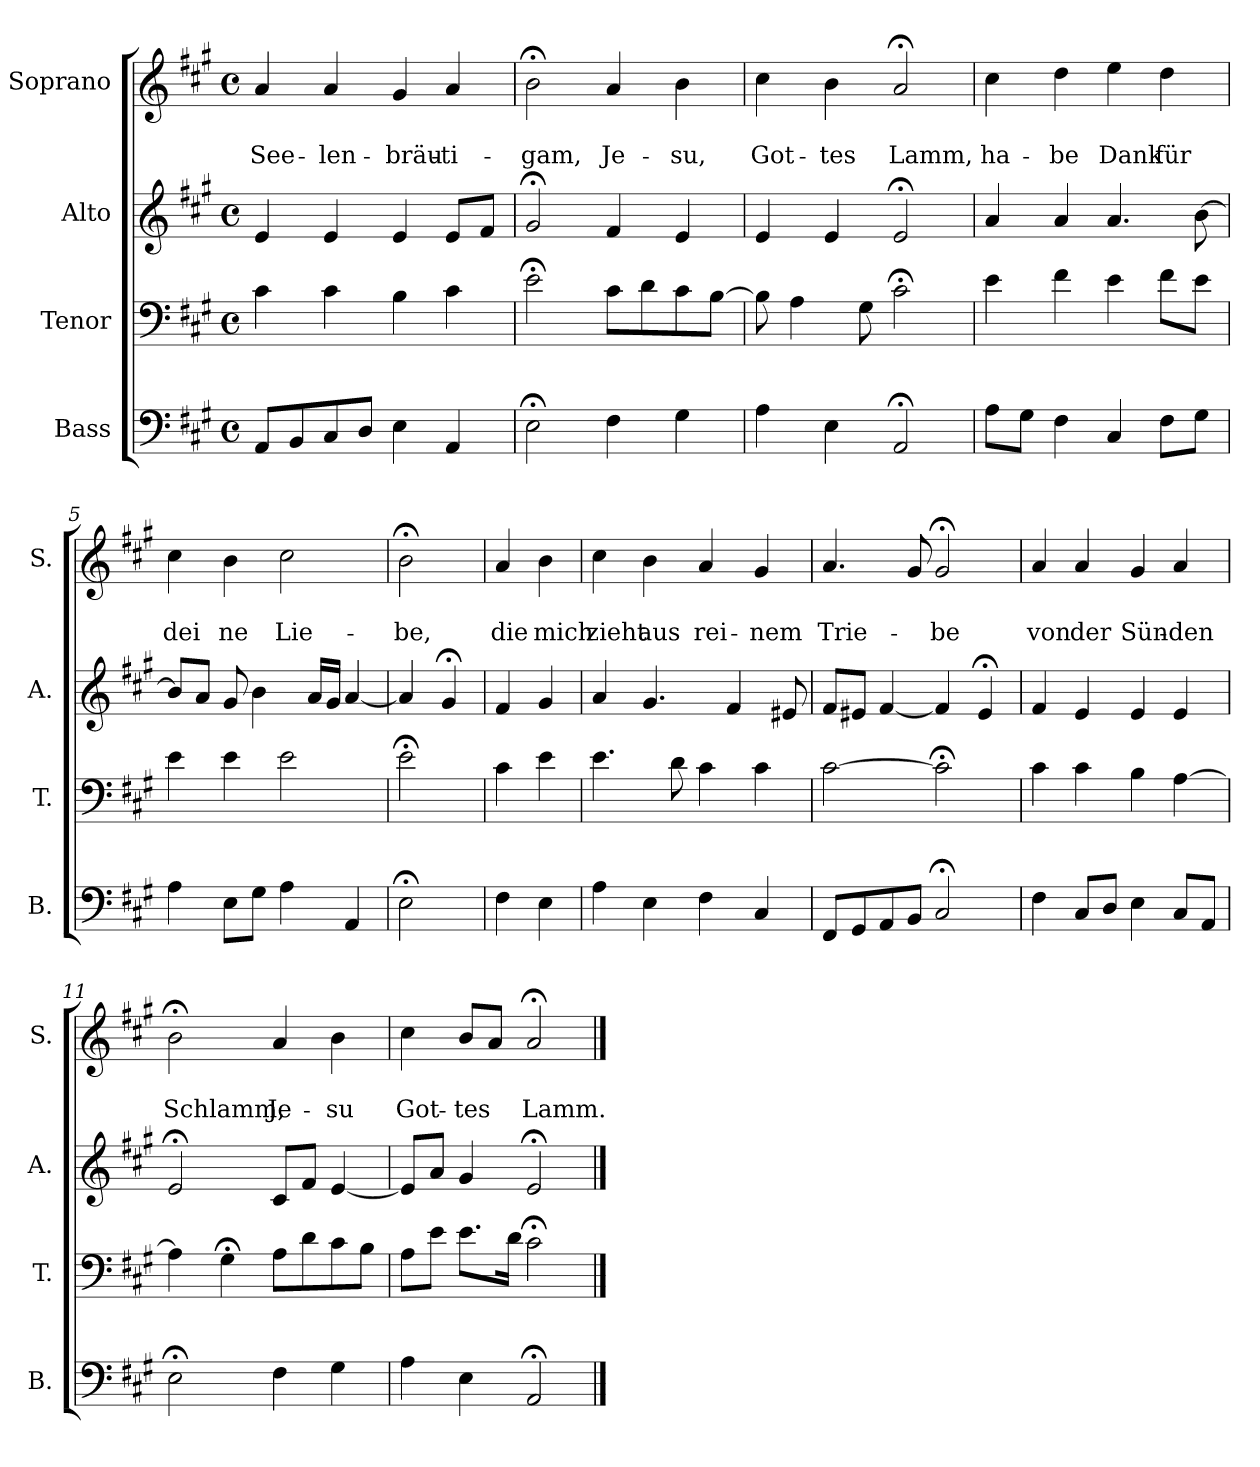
**kern	**kern	**kern	**kern	**text	**text
*part4	*part3	*part2	*part1	*part1	*part1
*staff4	*staff3	*staff2	*staff1	*staff1	*staff1
*I"Bass	*I"Tenor	*I"Alto	*I"Soprano	*	*
*I'B.	*I'T.	*I'A.	*I'S.	*	*
*clefF4	*clefF4	*clefG2	*clefG2	*	*
*k[f#c#g#]	*k[f#c#g#]	*k[f#c#g#]	*k[f#c#g#]	*	*
*A:	*A:	*A:	*A:	*	*
*M4/4	*M4/4	*M4/4	*M4/4	*	*
*met(c)	*met(c)	*met(c)	*met(c)	*	*
=1	=1	=1	=1	=1	=1
8AA/L	4c#\	4e/	4a/	.	See-
8BB/	.	.	.	.	.
8C#/	4c#\	4e/	4a/	.	-len-
8D/J	.	.	.	.	.
4E\	4B\	4e/	4g#/	.	-bräu-
4AA/	4c#\	8e/L	4a/	.	-ti-
.	.	8f#/J	.	.	.
=2	=2	=2	=2	=2	=2
2E;<\	2e;<\	2g#;</	2b;<\	.	-gam,
4F#\	8c#\L	4f#/	4a/	.	Je-
.	8d\	.	.	.	.
4G#\	8c#\	4e/	4b\	.	-su,
.	[8B\J	.	.	.	.
=3	=3	=3	=3	=3	=3
4A\	8B\]	4e/	4cc#\	.	Got-
.	4A\	.	.	.	.
4E\	.	4e/	4b\	.	-tes
.	8G#\	.	.	.	.
2AA;</	2c#;<\	2e;</	2a;</	.	Lamm,
=4	=4	=4	=4	=4	=4
8A\L	4e\	4a/	4cc#\	.	ha-
8G#\J	.	.	.	.	.
4F#\	4f#\	4a/	4dd\	.	-be
4C#/	4e\	4.a/	4ee\	.	Dank
8F#\L	8f#\L	.	4dd\	.	für
8G#\J	8e\J	[8b\	.	.	.
=5	=5	=5	=5	=5	=5
4A\	4e\	8b/L]	4cc#\	.	dei
.	.	8a/J	.	.	.
8E\L	4e\	8g#/	4b\	.	ne
8G#\J	.	4b\	.	.	.
4A\	2e\	.	2cc#\	.	Lie-
.	.	16a/LL	.	.	.
.	.	16g#/JJ	.	.	.
4AA/	.	[4a/	.	.	.
=6	=6	=6	=6	=6	=6
2E;<\	2e;<\	4a/]	2b;<\	.	-be,
.	.	4g#;</	.	.	.
!!LO:LB:g=z
=7	=7	=7	=7	=7	=7
4F#\	4c#\	4f#/	4a/	.	die
4E\	4e\	4g#/	4b\	.	mich
=8	=8	=8	=8	=8	=8
4A\	4.e\	4a/	4cc#\	.	zieht
4E\	.	4.g#/	4b\	.	aus
.	8d\	.	.	.	.
4F#\	4c#\	.	4a/	.	rei-
.	.	4f#/	.	.	.
4C#/	4c#\	.	4g#/	.	-nem
.	.	8e#X/	.	.	.
=9	=9	=9	=9	=9	=9
8FF#/L	[2c#\	8f#/L	4.a/	.	Trie-
8GG#/	.	8e#X/J	.	.	.
8AA/	.	[4f#/	.	.	.
8BB/J	.	.	8g#/	.	.
2C#;</	2c#;<\]	4f#/]	2g#;</	.	-be
.	.	4e#;</	.	.	.
=10	=10	=10	=10	=10	=10
4F#\	4c#\	4f#/	4a/	.	von
8C#/L	4c#\	4e/	4a/	.	der
8D/J	.	.	.	.	.
4E\	4B\	4e/	4g#/	.	Sün-
8C#/L	[4A\	4e/	4a/	.	-den
8AA/J	.	.	.	.	.
=11	=11	=11	=11	=11	=11
2E;<\	4A\]	2e;</	2b;<\	.	Schlamm,
.	4G#;<\	.	.	.	.
4F#\	8A\L	8c#/L	4a/	.	Je-
.	8d\	8f#/J	.	.	.
4G#\	8c#\	[4e/	4b\	.	-su
.	8B\J	.	.	.	.
=12	=12	=12	=12	=12	=12
4A\	8A\L	8e/L]	4cc#\	.	Got-
.	8e\J	8a/J	.	.	.
4E\	8.e\L	4g#/	8b/L	.	-tes
.	.	.	8a/J	.	.
.	16d\Jk	.	.	.	.
2AA;</	2c#;<\	2e;</	2a;</	.	Lamm.
==	==	==	==	==	==
*-	*-	*-	*-	*-	*-
